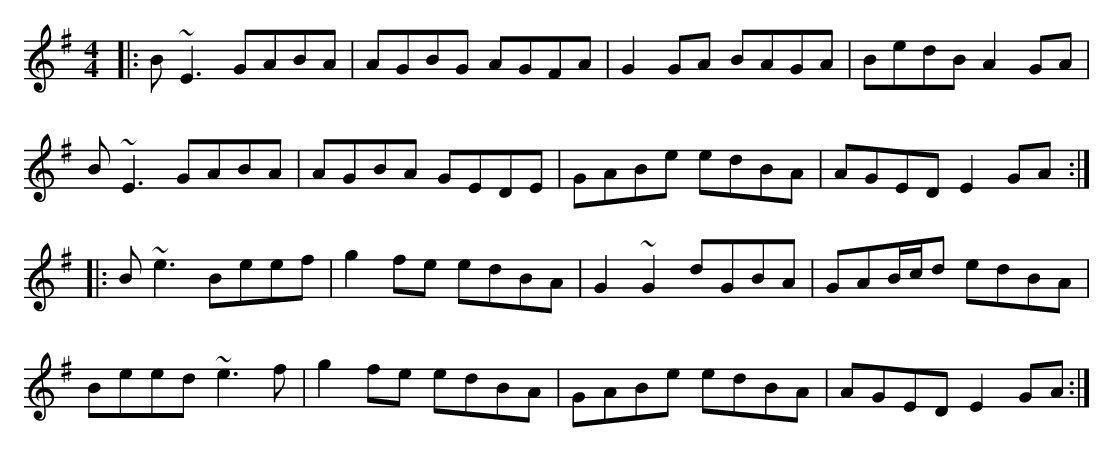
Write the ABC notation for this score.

X:1
M:4/4
K:Emin
|:B ~E3 GABA|AGBG AGFA|G2 GA BAGA|BedB A2 GA|
B ~E3 GABA|AGBA GEDE|GABe edBA|AGED E2 GA:|
|:B ~e3 Beef|g2 fe edBA|G2 ~G2 dGBA|GAB/c/d edBA|
Beed ~e3 f|g2 fe edBA|GABe edBA|AGED E2 GA:|
